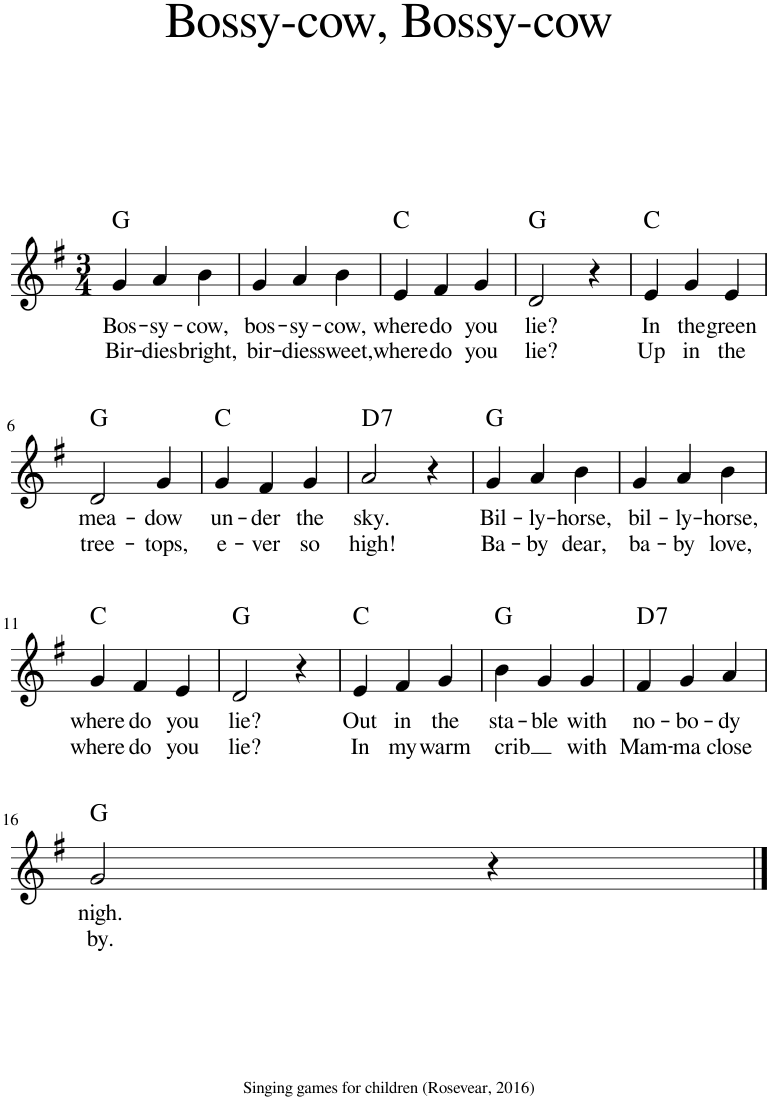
**kern	**text	**text	**harte
*part1	*part1	*part1	*part1
*staff1	*staff1	*staff1	*
*I"Piano	*	*	*
*I'Pno.	*	*	*
*clefG2	*	*	*
*k[f#]	*	*	*
*M3/4	*	*	*
=1	=1	=1	=1
!	!LO:LY:b	!LO:LY:b	!
4g/	Bos-	Bir-	G:maj
!	!LO:LY:b	!LO:LY:b	!
4a/	-sy-	-dies	.
!	!LO:LY:b	!LO:LY:b	!
4b\	-cow,	bright,	.
=2	=2	=2	=2
!	!LO:LY:b	!LO:LY:b	!
4g/	bos-	bir-	.
!	!LO:LY:b	!LO:LY:b	!
4a/	-sy-	-dies	.
!	!LO:LY:b	!LO:LY:b	!
4b\	-cow,	sweet,	.
=3	=3	=3	=3
!	!LO:LY:b	!LO:LY:b	!
4e/	where	where	C:maj
!	!LO:LY:b	!LO:LY:b	!
4f#/	do	do	.
!	!LO:LY:b	!LO:LY:b	!
4g/	you	you	.
=4	=4	=4	=4
!	!LO:LY:b	!LO:LY:b	!
2d/	lie?	lie?	G:maj
4r	.	.	.
=5	=5	=5	=5
!	!LO:LY:b	!LO:LY:b	!
4e/	In	Up	C:maj
!	!LO:LY:b	!LO:LY:b	!
4g/	the	in	.
!	!LO:LY:b	!LO:LY:b	!
4e/	green	the	.
!!LO:LB:g=z
=6	=6	=6	=6
!	!LO:LY:b	!LO:LY:b	!
2d/	mea-	tree-	G:maj
!	!LO:LY:b	!LO:LY:b	!
4g/	-dow	-tops,	.
=7	=7	=7	=7
!	!LO:LY:b	!LO:LY:b	!
4g/	un-	e-	C:maj
!	!LO:LY:b	!LO:LY:b	!
4f#/	-der	-ver	.
!	!LO:LY:b	!LO:LY:b	!
4g/	the	so	.
=8	=8	=8	=8
!	!LO:LY:b	!LO:LY:b	!LO:H:kt=7
2a/	sky.	high!	D:7
4r	.	.	.
=9	=9	=9	=9
!	!LO:LY:b	!LO:LY:b	!
4g/	Bil-	Ba-	G:maj
!	!LO:LY:b	!LO:LY:b	!
4a/	-ly-	-by	.
!	!LO:LY:b	!LO:LY:b	!
4b\	-horse,	dear,	.
=10	=10	=10	=10
!	!LO:LY:b	!LO:LY:b	!
4g/	bil-	ba-	.
!	!LO:LY:b	!LO:LY:b	!
4a/	-ly-	-by	.
!	!LO:LY:b	!LO:LY:b	!
4b\	-horse,	love,	.
!!LO:LB:g=z
=11	=11	=11	=11
!	!LO:LY:b	!LO:LY:b	!
4g/	where	where	C:maj
!	!LO:LY:b	!LO:LY:b	!
4f#/	do	do	.
!	!LO:LY:b	!LO:LY:b	!
4e/	you	you	.
=12	=12	=12	=12
!	!LO:LY:b	!LO:LY:b	!
2d/	lie?	lie?	G:maj
4r	.	.	.
=13	=13	=13	=13
!	!LO:LY:b	!LO:LY:b	!
4e/	Out	In	C:maj
!	!LO:LY:b	!LO:LY:b	!
4f#/	in	my	.
!	!LO:LY:b	!LO:LY:b	!
4g/	the	warm	.
=14	=14	=14	=14
!	!LO:LY:b	!LO:LY:b	!
4b\	sta-	-crib	G:maj
!	!LO:LY:b	!	!
4g/	-ble	.	.
!	!LO:LY:b	!LO:LY:b	!
4g/	with	with	.
=15	=15	=15	=15
!	!LO:LY:b	!LO:LY:b	!LO:H:kt=7
4f#/	no-	Mam-	D:7
!	!LO:LY:b	!LO:LY:b	!
4g/	-bo-	-ma	.
!	!LO:LY:b	!LO:LY:b	!
4a/	-dy	close	.
!!LO:LB:g=z
=16	=16	=16	=16
!	!LO:LY:b	!LO:LY:b	!
2g/	nigh.	by.	G:maj
4r	.	.	.
==	==	==	==
*-	*-	*-	*-
